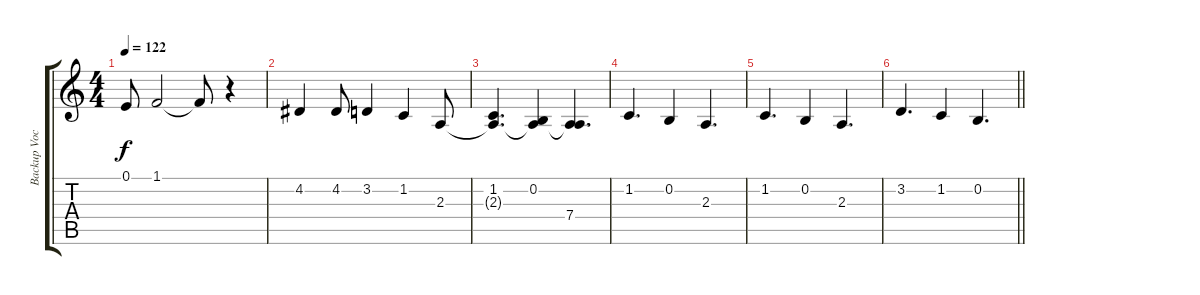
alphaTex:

\track ("Backup Vocals" "Backup Voc") {instrument viola}
\staff {score tabs}
\tuning (E4 B3 G3 D3 A2 E2) {hide}
\ts (4 4)
\tempo 122
\clef g2
\ks c
0.1{t}.8{dy f} 1.1.2 1.1{t}.8 r.4 |
4.2.4 4.2.8 3.2.4 1.2.4 2.3.8 |
(1.2 2.3{t}).4{d} (0.2 2.3{t}).4 (2.3{t} 7.4).4{d} |
1.2.4{d} 0.2.4 2.3.4{d} |
1.2.4{d} 0.2.4 2.3.4{d} |
\barLineRight lightlight
3.2.4{d} 1.2.4 0.2.4{d}
